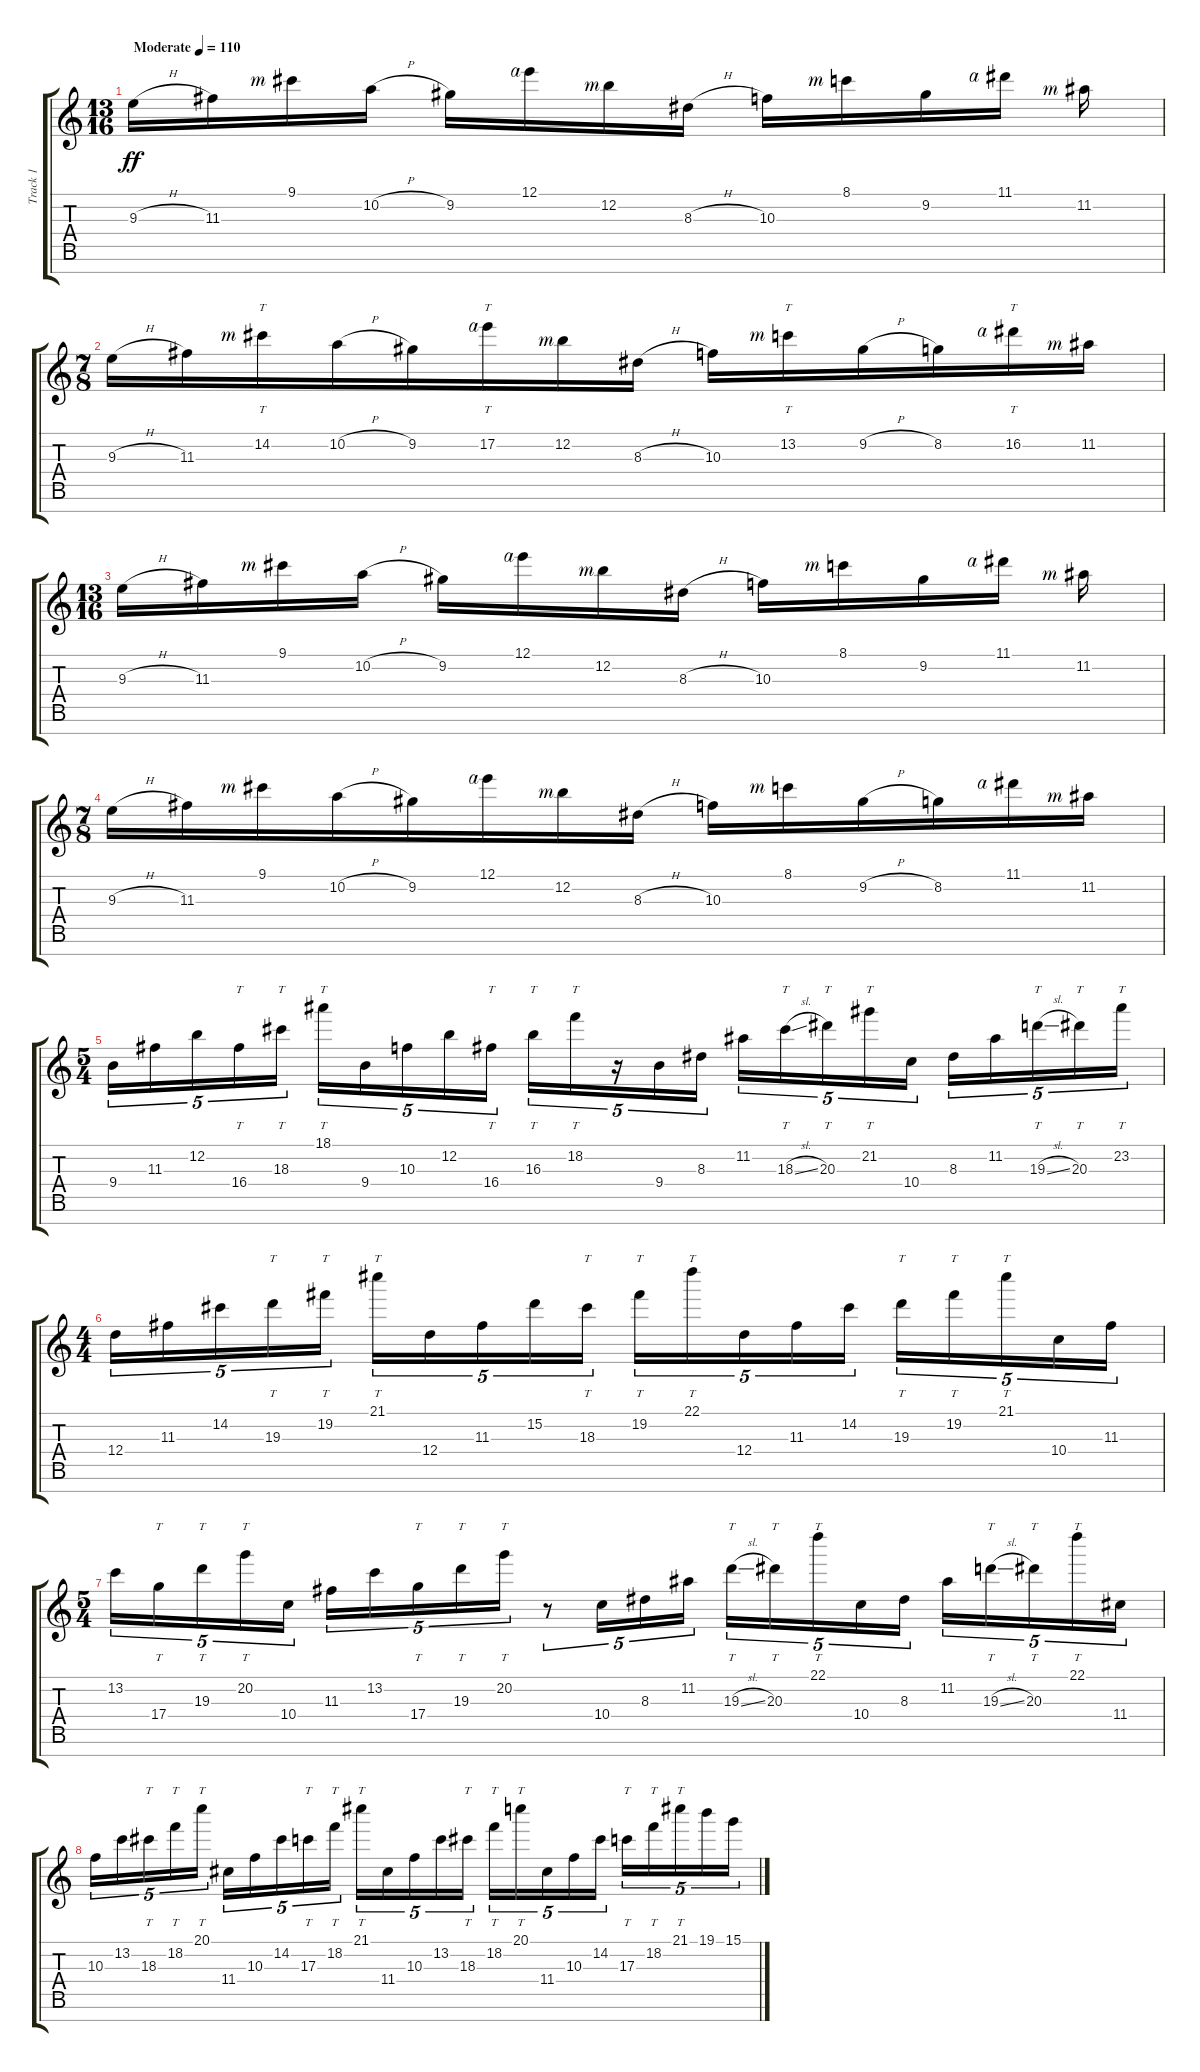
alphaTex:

\track ("Track 1" "Track 1") {instrument distortionguitar}
\staff {score tabs}
\tuning (E4 B3 G3 D3 A2 E2 B1) {hide}
\ts (13 16)
\tempo (110 "Moderate")
\clef g2
\ks c
9.3{h}.16{dy ff instrument distortionguitar} 11.3.16 9.1{rf 3}.16 10.2{h}.16 9.2.16 12.1{rf 4}.16 12.2{rf 3}.16 8.3{h}.16 10.3.16 8.1{rf 3}.16 9.2.16 11.1{rf 4}.16 11.2{rf 3}.16 |
\ts (7 8)
9.3{h}.16 11.3.16 14.2{rf 3}.16{tt} 10.2{h}.16 9.2.16 17.2{rf 4}.16{tt} 12.2{rf 3}.16 8.3{h}.16 10.3.16 13.2{rf 3}.16{tt} 9.2{h}.16 8.2.16 16.2{rf 4}.16{tt} 11.2{rf 3}.16 |
\ts (13 16)
9.3{h}.16 11.3.16 9.1{rf 3}.16 10.2{h}.16 9.2.16 12.1{rf 4}.16 12.2{rf 3}.16 8.3{h}.16 10.3.16 8.1{rf 3}.16 9.2.16 11.1{rf 4}.16 11.2{rf 3}.16 |
\ts (7 8)
9.3{h}.16 11.3.16 9.1{rf 3}.16 10.2{h}.16 9.2.16 12.1{rf 4}.16 12.2{rf 3}.16 8.3{h}.16 10.3.16 8.1{rf 3}.16 9.2{h}.16 8.2.16 11.1{rf 4}.16 11.2{rf 3}.16 |
\ts (5 4)
9.4.16{tu (5 4)} 11.3.16{tu (5 4)} 12.2.16{tu (5 4)} 16.4.16{tt tu (5 4)} 18.3.16{tt tu (5 4)} 18.1.16{tt tu (5 4)} 9.4.16{tu (5 4)} 10.3.16{tu (5 4)} 12.2.16{tu (5 4)} 16.4.16{tt tu (5 4)} 16.3.16{tt tu (5 4)} 18.2.16{tt tu (5 4)} r.16{tu (5 4)} 9.4.16{tu (5 4)} 8.3.16{tu (5 4)} 11.2.16{tu (5 4)} 18.3{sl}.16{tt tu (5 4)} 20.3.16{tt tu (5 4)} 21.2.16{tt tu (5 4)} 10.4.16{tu (5 4)} 8.3.16{tu (5 4)} 11.2.16{tu (5 4)} 19.3{sl}.16{tt tu (5 4)} 20.3.16{tt tu (5 4)} 23.2.16{tt tu (5 4)} |
\ts (4 4)
12.4.16{tu (5 4)} 11.3.16{tu (5 4)} 14.2.16{tu (5 4)} 19.3.16{tt tu (5 4)} 19.2.16{tt tu (5 4)} 21.1.16{tt tu (5 4)} 12.4.16{tu (5 4)} 11.3.16{tu (5 4)} 15.2.16{tu (5 4)} 18.3.16{tt tu (5 4)} 19.2.16{tt tu (5 4)} 22.1.16{tt tu (5 4)} 12.4.16{tu (5 4)} 11.3.16{tu (5 4)} 14.2.16{tu (5 4)} 19.3.16{tt tu (5 4)} 19.2.16{tt tu (5 4)} 21.1.16{tt tu (5 4)} 10.4.16{tu (5 4)} 11.3.16{tu (5 4)} |
\ts (5 4)
13.2.16{tu (5 4)} 17.4.16{tt tu (5 4)} 19.3.16{tt tu (5 4)} 20.2.16{tt tu (5 4)} 10.4.16{tu (5 4)} 11.3.16{tu (5 4)} 13.2.16{tu (5 4)} 17.4.16{tt tu (5 4)} 19.3.16{tt tu (5 4)} 20.2.16{tt tu (5 4)} r.8{tu (5 4)} 10.4.16{tu (5 4)} 8.3.16{tu (5 4)} 11.2.16{tu (5 4)} 19.3{sl}.16{tt tu (5 4)} 20.3.16{tt tu (5 4)} 22.1.16{tt tu (5 4)} 10.4.16{tu (5 4)} 8.3.16{tu (5 4)} 11.2.16{tu (5 4)} 19.3{sl}.16{tt tu (5 4)} 20.3.16{tt tu (5 4)} 22.1.16{tt tu (5 4)} 11.4.16{tu (5 4)} |
10.3.16{tu (5 4)} 13.2.16{tu (5 4)} 18.3.16{tt tu (5 4)} 18.2.16{tt tu (5 4)} 20.1.16{tt tu (5 4)} 11.4.16{tu (5 4)} 10.3.16{tu (5 4)} 14.2.16{tu (5 4)} 17.3.16{tt tu (5 4)} 18.2.16{tt tu (5 4)} 21.1.16{tt tu (5 4)} 11.4.16{tu (5 4)} 10.3.16{tu (5 4)} 13.2.16{tu (5 4)} 18.3.16{tt tu (5 4)} 18.2.16{tt tu (5 4)} 20.1.16{tt tu (5 4)} 11.4.16{tu (5 4)} 10.3.16{tu (5 4)} 14.2.16{tu (5 4)} 17.3.16{tt tu (5 4)} 18.2.16{tt tu (5 4)} 21.1.16{tt tu (5 4)} 19.1.16{tu (5 4)} 15.1.16{tu (5 4)}
